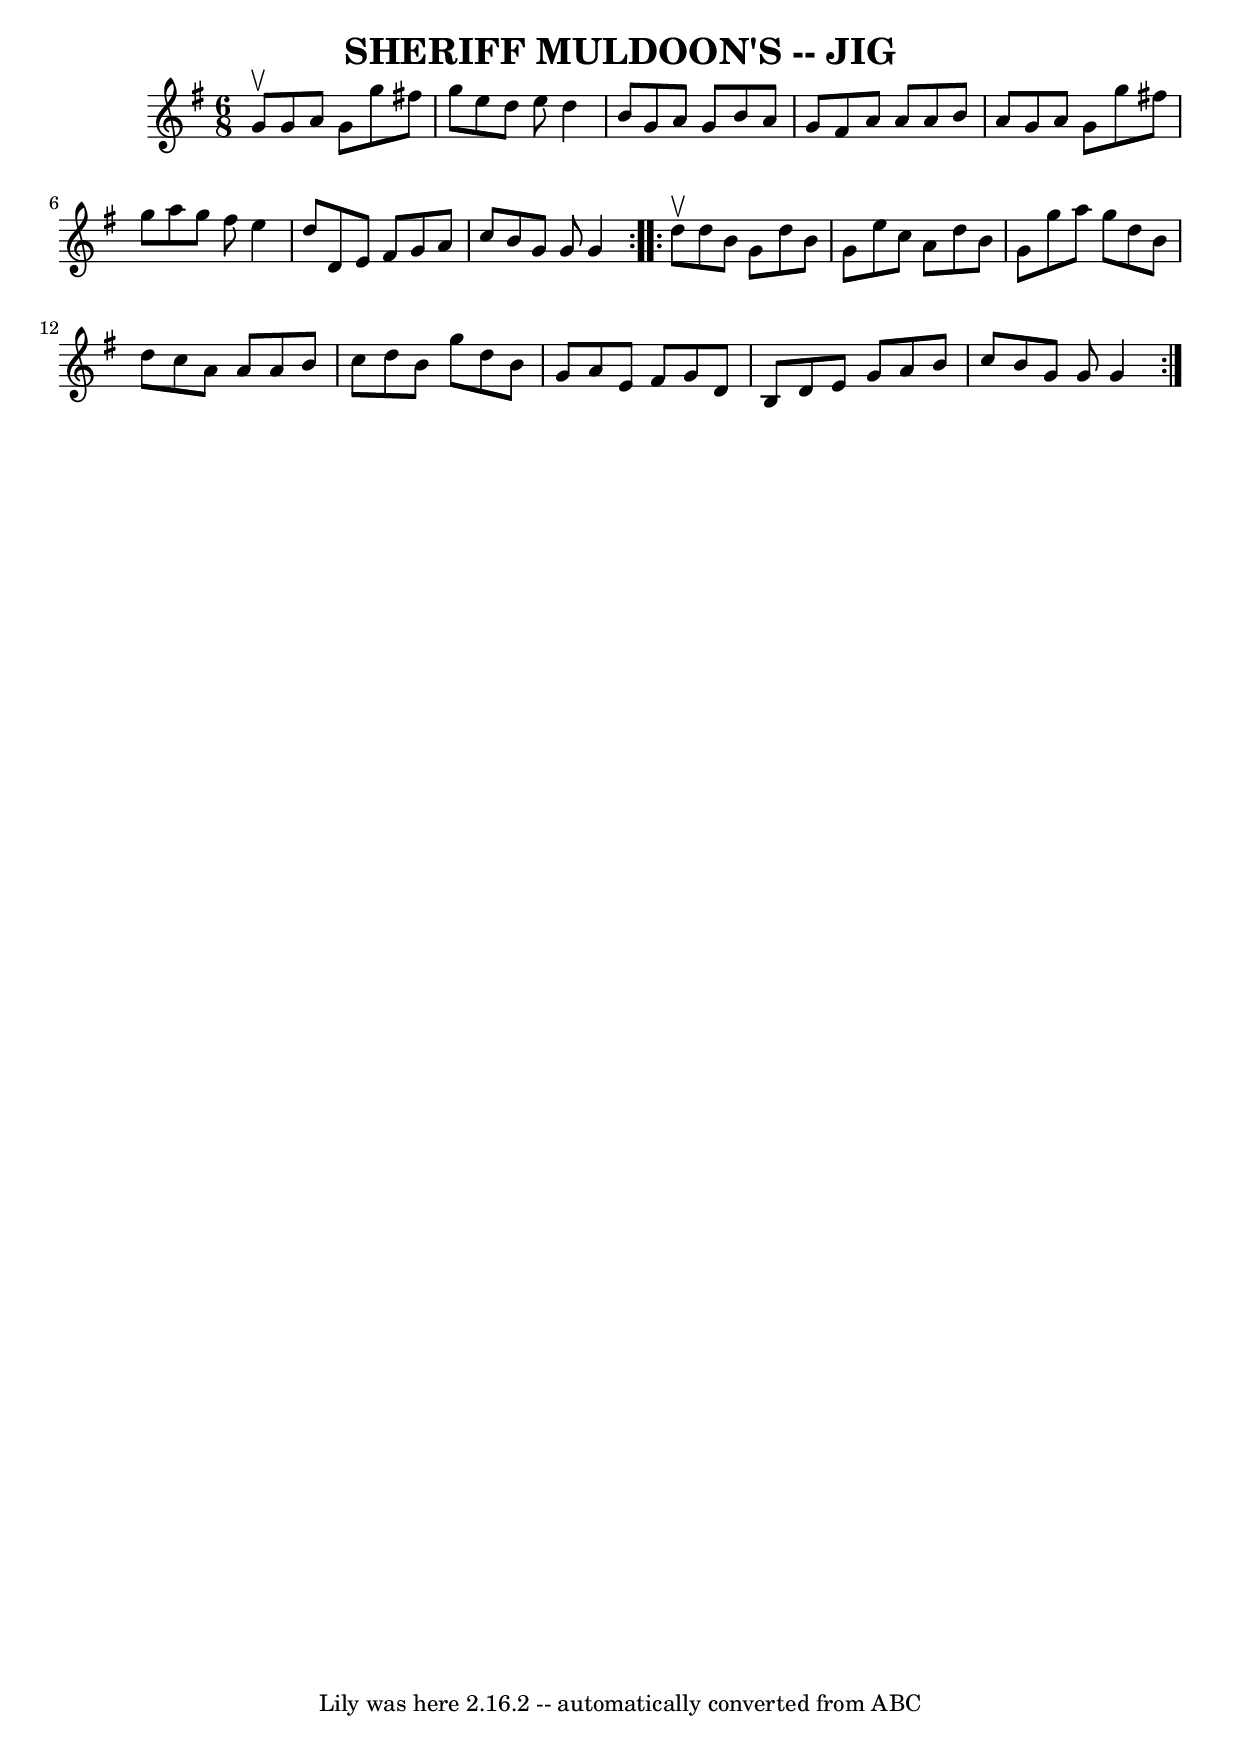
\version "2.7.40"
\include "Mammoth.ily"
\header {
	book = "Ryan's Mammoth Collection of Fiddle Tunes"
	crossRefNumber = "1"
	footnotes = ""
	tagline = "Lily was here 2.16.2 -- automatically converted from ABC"
	title = "SHERIFF MULDOON'S -- JIG"
}
voicedefault =  {
\set Score.defaultBarType = "empty"

\repeat volta 2 {
\time 6/8 \key g \major g'8^\upbow       |
 g'8 a'8 g'8    
g''8 fis''!8 g''8    |
 e''8 d''8 e''8 d''4 b'8    
|
 g'8 a'8 g'8 b'8 a'8 g'8    |
 fis'8 a'8    
a'8 a'8 b'8 a'8        |
 g'8 a'8 g'8 g''8 fis''!8 
 g''8    |
 a''8 g''8 fis''8 e''4 d''8    |
 d'8  
 e'8 fis'8 g'8 a'8 c''8    |
 b'8 g'8 g'8 g'4    
}     \repeat volta 2 { d''8^\upbow       |
 d''8 b'8 g'8    
d''8 b'8 g'8    |
 e''8 c''8 a'8 d''8 b'8 g'8    
|
 g''8 a''8 g''8 d''8 b'8 d''8    |
 c''8    
a'8 a'8 a'8 b'8 c''8        |
 d''8 b'8 g''8 d''8  
 b'8 g'8    |
 a'8 e'8 fis'8 g'8 d'8 b8  |
   
d'8 e'8 g'8 a'8 b'8 c''8    |
 b'8 g'8 g'8 g'4  
  }   
}

\score{
    <<

	\context Staff="default"
	{
	    \voicedefault 
	}

    >>
	\layout {
	}
	\midi {}
}
